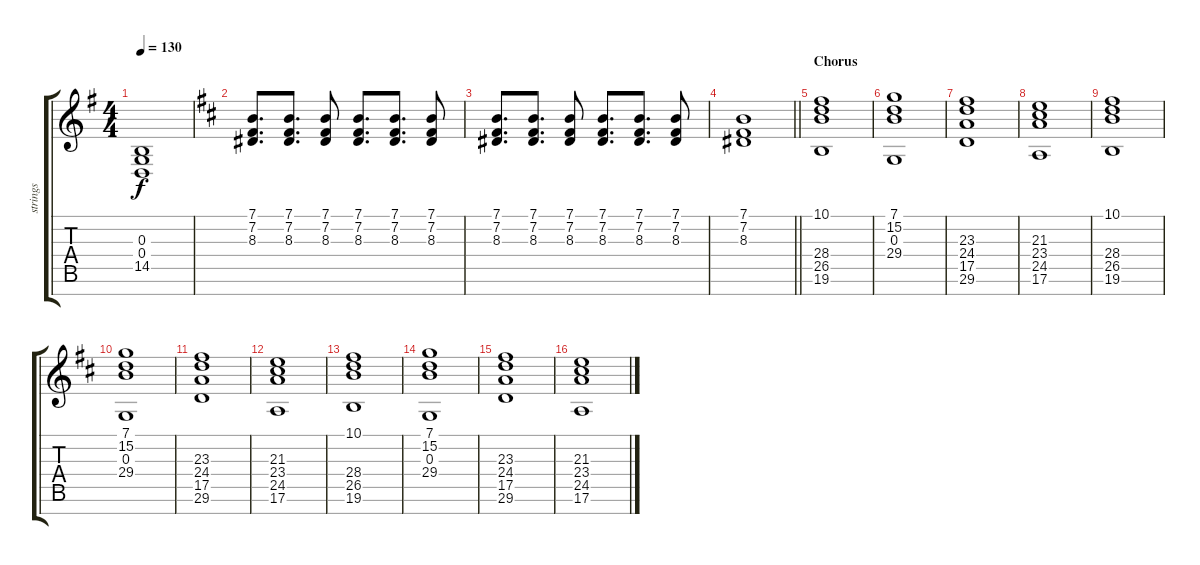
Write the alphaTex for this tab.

\track ("strings" "strings") {instrument stringensemble1}
\staff {score tabs}
\tuning (E4 B3 G3 D3 A2 E2 B1) {hide}
\ts (4 4)
\tempo 130
\clef g2
\ks eminor
(0.3 0.4 14.5).1{dy f} |
\ks bminor
(7.1 7.2 8.3).8{d} (7.1 7.2 8.3).8{d} (7.1 7.2 8.3).8 (7.1 7.2 8.3).8{d} (7.1 7.2 8.3).8{d} (7.1 7.2 8.3).8 |
(7.1 7.2 8.3).8{d} (7.1 7.2 8.3).8{d} (7.1 7.2 8.3).8 (7.1 7.2 8.3).8{d} (7.1 7.2 8.3).8{d} (7.1 7.2 8.3).8 |
\barLineRight lightlight
(7.1 7.2 8.3).1 |
\section ("" "Chorus")
(10.1 28.4 26.5 19.6).1 |
(7.1 15.2 0.3 29.4).1 |
(23.3 24.4 17.5 29.6).1 |
(21.3 23.4 24.5 17.6).1 |
(10.1 28.4 26.5 19.6).1 |
(7.1 15.2 0.3 29.4).1 |
(23.3 24.4 17.5 29.6).1 |
(21.3 23.4 24.5 17.6).1 |
(10.1 28.4 26.5 19.6).1 |
(7.1 15.2 0.3 29.4).1 |
(23.3 24.4 17.5 29.6).1 |
(21.3 23.4 24.5 17.6).1
